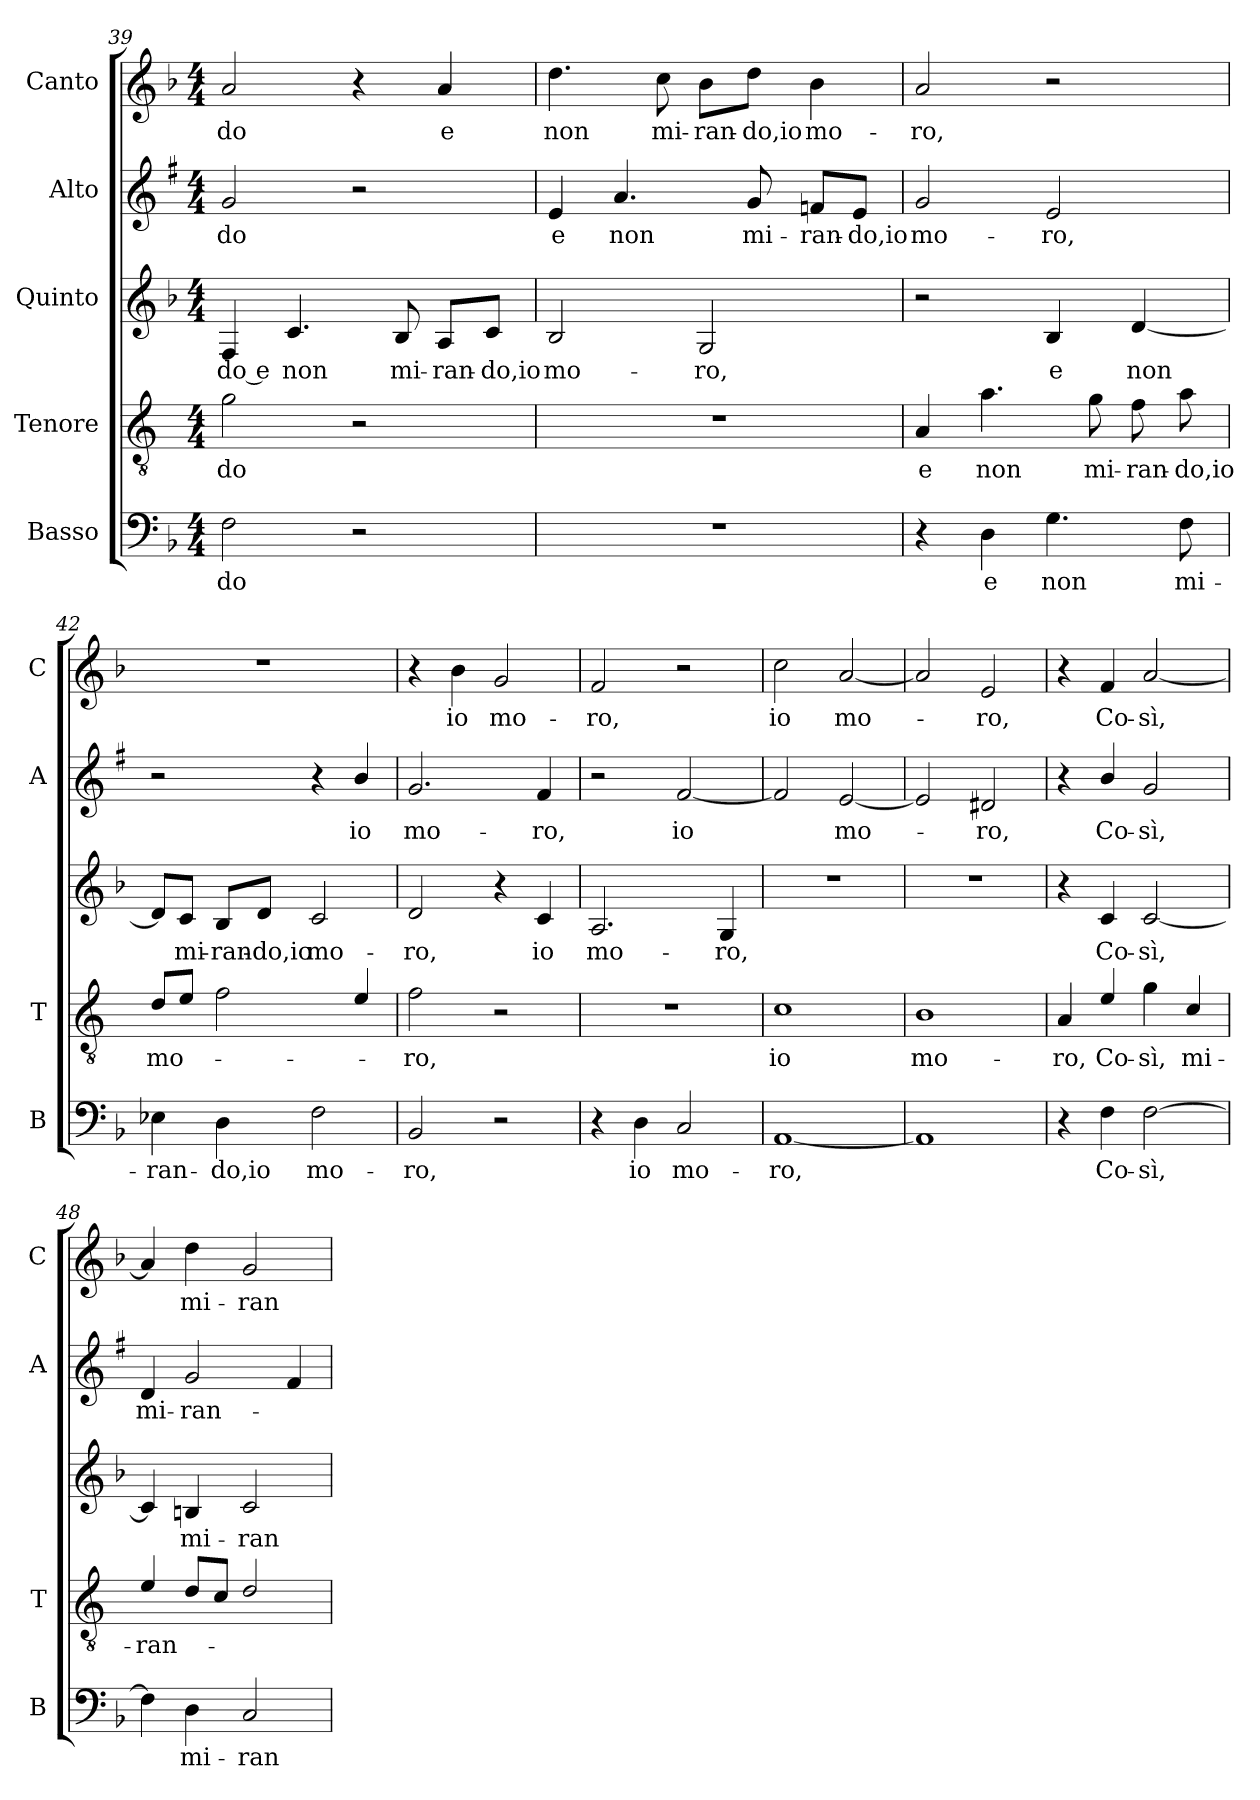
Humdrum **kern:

**kern	**text	**kern	**text	**kern	**text	**kern	**text	**kern	**text
*part5	*part5	*part4	*part4	*part3	*part3	*part2	*part2	*part1	*part1
*staff5	*staff5	*staff4	*staff4	*staff3	*staff3	*staff2	*staff2	*staff1	*staff1
*I"Basso	*	*I"Tenore	*	*I"Quinto	*	*I"Alto	*	*I"Canto	*
*I'B	*	*I'T	*	*	*	*I'A	*	*I'C	*
*clefF4	*	*clefGv2	*	*clefG2	*	*clefG2	*	*clefG2	*
*	*	*ITrd4c7	*	*	*	*ITrd1c2	*	*	*
*k[b-]	*	*k[b-]	*	*k[b-]	*	*k[b-]	*	*k[b-]	*
*F:	*	*F:	*	*F:	*	*F:	*	*F:	*
*M4/4	*	*M4/4	*	*M4/4	*	*M4/4	*	*M4/4	*
=39	=39	=39	=39	=39	=39	=39	=39	=39	=39
!	!LO:LY:b	!	!LO:LY:b	!	!LO:LY:b	!	!LO:LY:b	!	!LO:LY:b
2F\	-do	2c\	-do	4F/	-do e	2f/	-do	2a/	-do
!	!	!	!	!	!LO:LY:b	!	!	!	!
.	.	.	.	4.c/	non	.	.	.	.
2r	.	2r	.	.	.	2r	.	4r	.
!	!	!	!	!	!LO:LY:b	!	!	!	!
.	.	.	.	8B-/	mi-	.	.	.	.
!	!	!	!	!	!LO:LY:b	!	!	!	!LO:LY:b
.	.	.	.	8A/L	-ran-	.	.	4a/	e
!	!	!	!	!	!LO:LY:b	!	!	!	!
.	.	.	.	8c/J	-do,io	.	.	.	.
=40	=40	=40	=40	=40	=40	=40	=40	=40	=40
!	!	!	!	!	!LO:LY:b	!	!LO:LY:b	!	!LO:LY:b
1r	.	1r	.	2B-/	mo-	4d/	e	4.dd\	non
!	!	!	!	!	!	!	!LO:LY:b	!	!
.	.	.	.	.	.	4.g/	non	.	.
!	!	!	!	!	!	!	!	!	!LO:LY:b
.	.	.	.	.	.	.	.	8cc\	mi-
!	!	!	!	!	!LO:LY:b	!	!	!	!LO:LY:b
.	.	.	.	2G/	-ro,	.	.	8b-\L	-ran-
!	!	!	!	!	!	!	!LO:LY:b	!	!LO:LY:b
.	.	.	.	.	.	8f/	mi-	8dd\J	-do,io
!	!	!	!	!	!	!	!LO:LY:b	!	!LO:LY:b
.	.	.	.	.	.	8e-X/L	-ran-	4b-\	mo-
!	!	!	!	!	!	!	!LO:LY:b	!	!
.	.	.	.	.	.	8d/J	-do,io	.	.
=41	=41	=41	=41	=41	=41	=41	=41	=41	=41
!	!	!	!LO:LY:b	!	!	!	!LO:LY:b	!	!LO:LY:b
4r	.	4D/	e	2r	.	2f/	mo-	2a/	-ro,
!	!LO:LY:b	!	!LO:LY:b	!	!	!	!	!	!
4D\	e	4.d\	non	.	.	.	.	.	.
!	!LO:LY:b	!	!	!	!LO:LY:b	!	!LO:LY:b	!	!
4.G\	non	.	.	4B-/	e	2d/	-ro,	2r	.
!	!	!	!LO:LY:b	!	!	!	!	!	!
.	.	8c\	mi-	.	.	.	.	.	.
!	!	!	!LO:LY:b	!	!LO:LY:b	!	!	!	!
.	.	8B-\	-ran-	[4d/	non	.	.	.	.
!	!LO:LY:b	!	!LO:LY:b	!	!	!	!	!	!
8F\	mi-	8d\	-do,io	.	.	.	.	.	.
!!LO:LB:g=z
=42	=42	=42	=42	=42	=42	=42	=42	=42	=42
!	!LO:LY:b	!	!LO:LY:b	!	!	!	!	!	!
4E-X\	-ran-	8G/L	mo-	8d/L]	.	2r	.	1r	.
!	!	!	!	!	!LO:LY:b	!	!	!	!
.	.	8A/J	.	8c/J	mi-	.	.	.	.
!	!LO:LY:b	!	!	!	!LO:LY:b	!	!	!	!
4D\	-do,io	2B-\	.	8B-/L	-ran-	.	.	.	.
!	!	!	!	!	!LO:LY:b	!	!	!	!
.	.	.	.	8d/J	-do,io	.	.	.	.
!	!LO:LY:b	!	!	!	!LO:LY:b	!	!	!	!
2F\	mo-	.	.	2c/	mo-	4r	.	.	.
!	!	!	!	!	!	!	!LO:LY:b	!	!
.	.	4A/	.	.	.	4a/	io	.	.
=43	=43	=43	=43	=43	=43	=43	=43	=43	=43
!	!LO:LY:b	!	!LO:LY:b	!	!LO:LY:b	!	!LO:LY:b	!	!
2BB-/	-ro,	2B-\	-ro,	2d/	-ro,	2.f/	mo-	4r	.
!	!	!	!	!	!	!	!	!	!LO:LY:b
.	.	.	.	.	.	.	.	4b-\	io
!	!	!	!	!	!	!	!	!	!LO:LY:b
2r	.	2r	.	4r	.	.	.	2g/	mo-
!	!	!	!	!	!LO:LY:b	!	!LO:LY:b	!	!
.	.	.	.	4c/	io	4e/	-ro,	.	.
=44	=44	=44	=44	=44	=44	=44	=44	=44	=44
!	!	!	!	!	!LO:LY:b	!	!	!	!LO:LY:b
4r	.	1r	.	2.A/	mo-	2r	.	2f/	-ro,
!	!LO:LY:b	!	!	!	!	!	!	!	!
4D\	io	.	.	.	.	.	.	.	.
!	!LO:LY:b	!	!	!	!	!	!LO:LY:b	!	!
2C/	mo-	.	.	.	.	[2e/	io	2r	.
!	!	!	!	!	!LO:LY:b	!	!	!	!
.	.	.	.	4G/	-ro,	.	.	.	.
=45	=45	=45	=45	=45	=45	=45	=45	=45	=45
!	!LO:LY:b	!	!LO:LY:b	!	!	!	!	!	!LO:LY:b
[1AA	-ro,	1F	io	1r	.	2e/]	.	2cc\	io
!	!	!	!	!	!	!	!LO:LY:b	!	!LO:LY:b
.	.	.	.	.	.	[2d/	mo-	[2a/	mo-
=46	=46	=46	=46	=46	=46	=46	=46	=46	=46
!	!	!	!LO:LY:b	!	!	!	!	!	!
1AA]	.	1E	mo-	1r	.	2d/]	.	2a/]	.
!	!	!	!	!	!	!	!LO:LY:b	!	!LO:LY:b
.	.	.	.	.	.	2c#X/	-ro,	2e/	-ro,
=47	=47	=47	=47	=47	=47	=47	=47	=47	=47
!	!	!	!LO:LY:b	!	!	!	!	!	!
4r	.	4D/	-ro,	4r	.	4r	.	4r	.
!	!LO:LY:b	!	!LO:LY:b	!	!LO:LY:b	!	!LO:LY:b	!	!LO:LY:b
4F\	Co-	4A/	Co-	4c/	Co-	4a/	Co-	4f/	Co-
!	!LO:LY:b	!	!LO:LY:b	!	!LO:LY:b	!	!LO:LY:b	!	!LO:LY:b
[2F\	-sì,	4c\	-sì,	[2c/	-sì,	2f/	-sì,	[2a/	-sì,
!	!	!	!LO:LY:b	!	!	!	!	!	!
.	.	4F/	mi-	.	.	.	.	.	.
!!LO:PB:g=z
=48	=48	=48	=48	=48	=48	=48	=48	=48	=48
!	!	!	!LO:LY:b	!	!	!	!LO:LY:b	!	!
4F\]	.	4A/	-ran-	4c/]	.	4c/	mi-	4a/]	.
!	!LO:LY:b	!	!	!	!LO:LY:b	!	!LO:LY:b	!	!LO:LY:b
4D\	mi-	8G/L	.	4Bn/	mi-	2f/	-ran-	4dd\	mi-
.	.	8F/J	.	.	.	.	.	.	.
!	!LO:LY:b	!	!	!	!LO:LY:b	!	!	!	!LO:LY:b
2C/	-ran-	2G/	.	2c/	-ran-	.	.	2g/	-ran-
.	.	.	.	.	.	4e/	.	.	.
=	=	=	=	=	=	=	=	=	=
*-	*-	*-	*-	*-	*-	*-	*-	*-	*-
